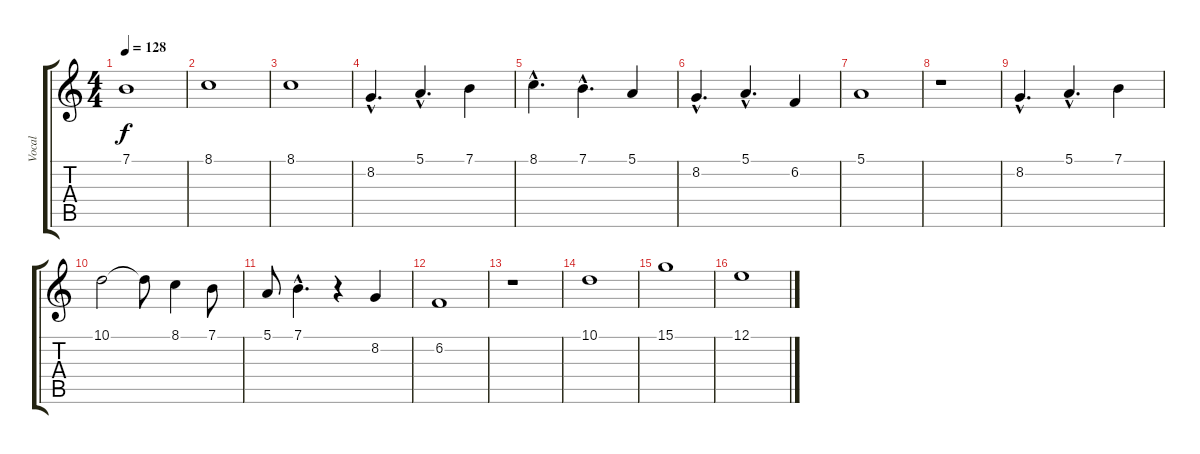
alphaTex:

\track ("Vocal" "Vocal") {instrument lead3calliope}
\staff {score tabs}
\tuning (E4 B3 G3 D3 A2 E2) {hide}
\ts (4 4)
\tempo 128
\clef g2
\ks c
7.1.1{dy f} |
8.1.1 |
8.1.1 |
8.2{hac}.4{d} 5.1{hac}.4{d} 7.1.4 |
8.1{hac}.4{d} 7.1{hac}.4{d} 5.1.4 |
8.2{hac}.4{d} 5.1{hac}.4{d} 6.2.4 |
5.1.1 |
r.1 |
8.2{hac}.4{d} 5.1{hac}.4{d} 7.1.4 |
10.1.2 10.1{t}.8 8.1.4 7.1.8 |
5.1.8 7.1{hac}.4{d} r.4 8.2.4 |
6.2.1 |
r.1 |
10.1.1 |
15.1.1 |
12.1.1
